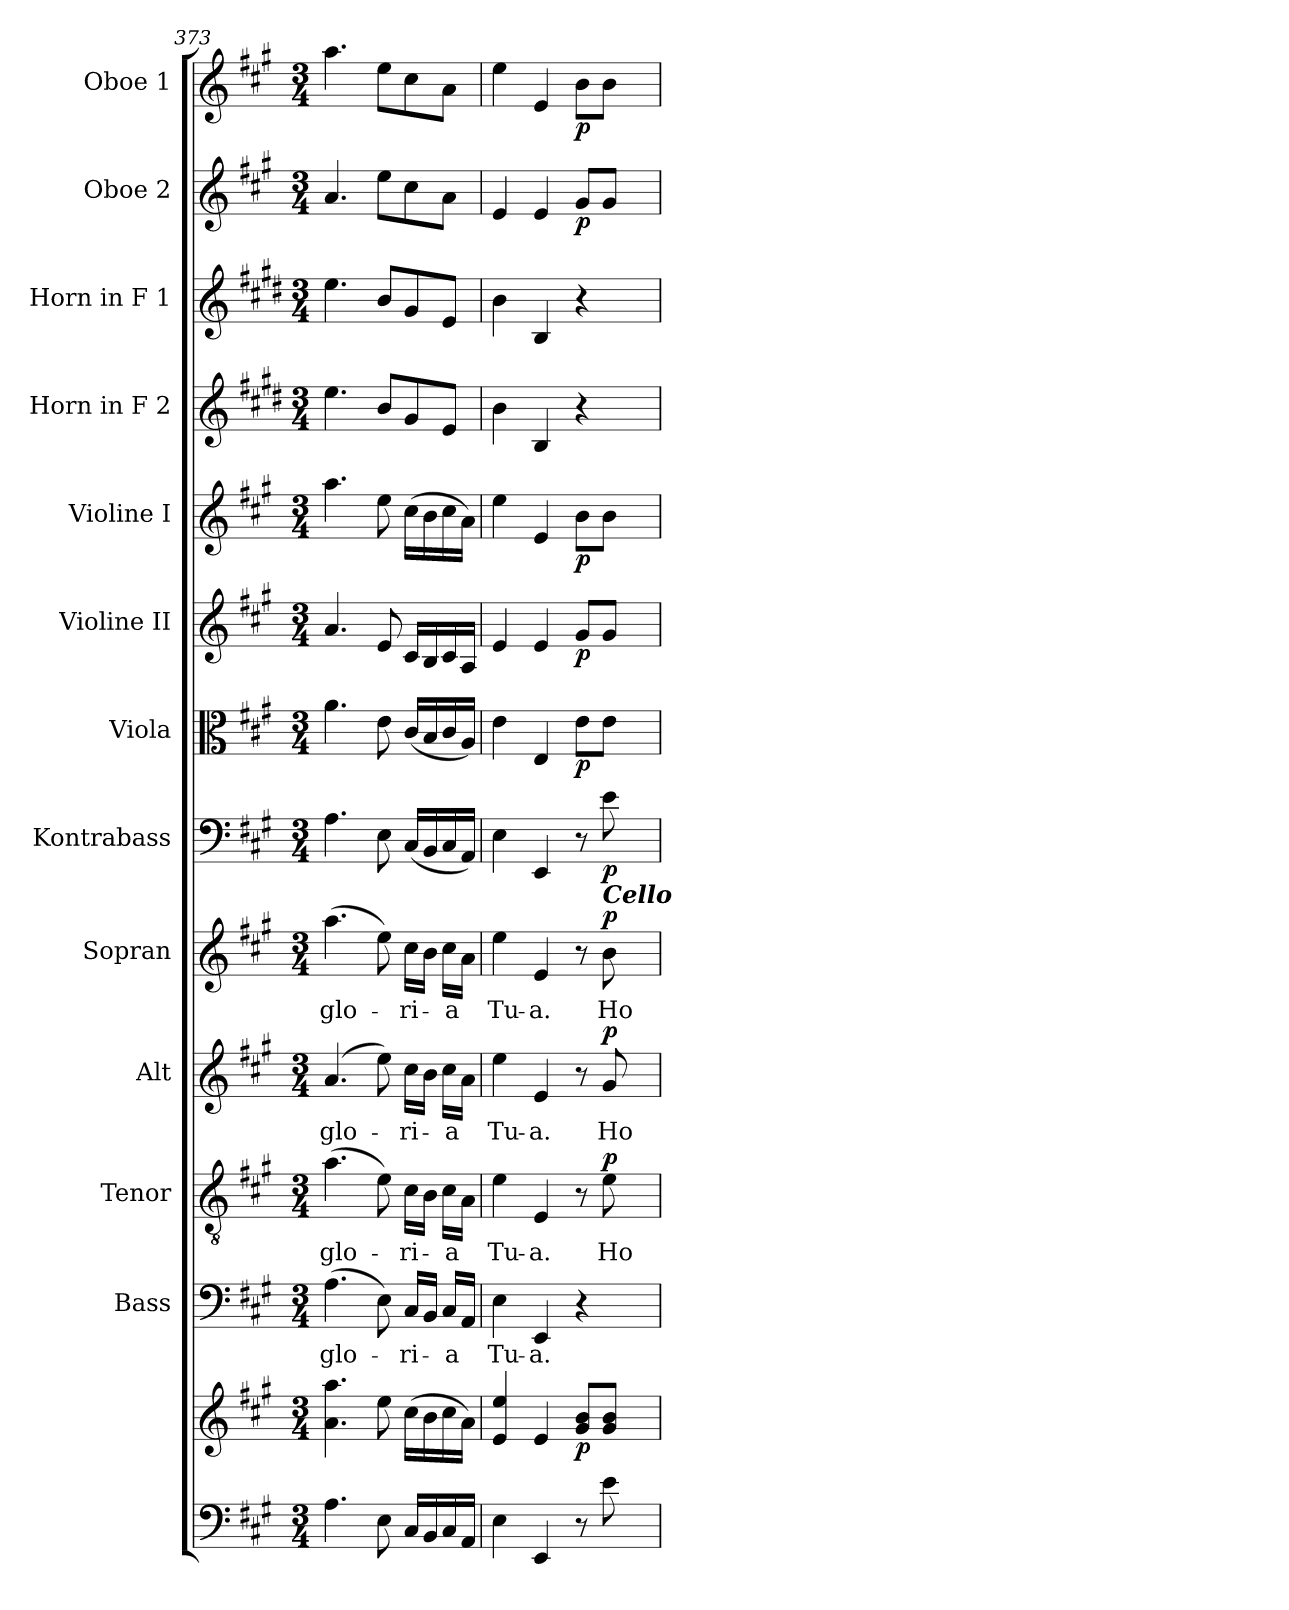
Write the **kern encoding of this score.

**kern	**kern	**dynam	**kern	**text	**kern	**text	**dynam	**kern	**text	**dynam	**kern	**text	**dynam	**kern	**dynam	**kern	**dynam	**kern	**dynam	**kern	**dynam	**kern	**kern	**kern	**dynam	**kern	**dynam
*part13	*part13	*part13	*part12	*part12	*part11	*part11	*part11	*part10	*part10	*part10	*part9	*part9	*part9	*part8	*part8	*part7	*part7	*part6	*part6	*part5	*part5	*part4	*part3	*part2	*part2	*part1	*part1
*staff14	*staff13	*staff13/14	*staff12	*staff12	*staff11	*staff11	*staff11	*staff10	*staff10	*staff10	*staff9	*staff9	*staff9	*staff8	*staff8	*staff7	*staff7	*staff6	*staff6	*staff5	*staff5	*staff4	*staff3	*staff2	*staff2	*staff1	*staff1
*	*	*	*I"Bass	*	*I"Tenor	*	*	*I"Alt	*	*	*I"Sopran	*	*	*I"Kontrabass	*	*I"Viola	*	*I"Violine II	*	*I"Violine I	*	*I"Horn in F 2	*I"Horn in F 1	*I"Oboe 2	*	*I"Oboe 1	*
*	*	*	*I'B.	*	*I'T.	*	*	*I'A.	*	*	*I'S.	*	*	*I'Kb.	*	*I'Vla.	*	*I'Vl. II	*	*I'Vl. I	*	*	*	*I'Ob.. 2	*	*I'Ob. 1	*
!!LO:PB:g=z
*clefF4	*clefG2	*	*clefF4	*	*clefGv2	*	*	*clefG2	*	*	*clefG2	*	*	*clefF4	*	*clefC3	*	*clefG2	*	*clefG2	*	*clefG2	*clefG2	*clefG2	*	*clefG2	*
*	*	*	*	*	*	*	*	*	*	*	*	*	*	*ITrd7c12	*	*	*	*	*	*	*	*ITrd4c7	*ITrd4c7	*	*	*	*
*k[f#c#g#]	*k[f#c#g#]	*	*k[f#c#g#]	*	*k[f#c#g#]	*	*	*k[f#c#g#]	*	*	*k[f#c#g#]	*	*	*k[f#c#g#]	*	*k[f#c#g#]	*	*k[f#c#g#]	*	*k[f#c#g#]	*	*k[f#c#g#]	*k[f#c#g#]	*k[f#c#g#]	*	*k[f#c#g#]	*
*A:	*A:	*	*A:	*	*A:	*	*	*A:	*	*	*A:	*	*	*A:	*	*A:	*	*A:	*	*A:	*	*A:	*A:	*A:	*	*A:	*
*M3/4	*M3/4	*	*M3/4	*	*M3/4	*	*	*M3/4	*	*	*M3/4	*	*	*M3/4	*	*M3/4	*	*M3/4	*	*M3/4	*	*M3/4	*M3/4	*M3/4	*	*M3/4	*
=373	=373	=373	=373	=373	=373	=373	=373	=373	=373	=373	=373	=373	=373	=373	=373	=373	=373	=373	=373	=373	=373	=373	=373	=373	=373	=373	=373
!	!	!	!	!LO:LY:b	!	!LO:LY:b	!	!	!LO:LY:b	!	!	!LO:LY:b	!	!	!	!	!	!	!	!	!	!	!	!	!	!	!
4.A\	4.a\ 4.aa\	.	(>4.A\	glo-	(>4.a\	glo-	.	(4.a/	glo-	.	(>4.aa\	glo-	.	4.AA\	.	4.a\	.	4.a/	.	4.aa\	.	4.a\	4.a\	4.a/	.	4.aa\	.
8E\	8ee\	.	8E\)	.	8e\)	.	.	8ee\)	.	.	8ee\)	.	.	8EE\	.	8e\	.	8e/	.	8ee\	.	8e/L	8e/L	8ee\L	.	8ee\L	.
!	!	!	!	!LO:LY:b	!	!LO:LY:b	!	!	!LO:LY:b	!	!	!LO:LY:b	!	!	!	!	!	!	!	!	!	!	!	!	!	!	!
16C#/LL	(>16cc#\LL	.	16C#/LL	-ri-	16c#\LL	-ri-	.	16cc#\LL	-ri-	.	16cc#\LL	-ri-	.	(<16CC#/LL	.	(<16c#/LL	.	16c#/LL	.	(>16cc#\LL	.	8c#/	8c#/	8cc#\	.	8cc#\	.
16BB/	16b\	.	16BB/JJ	.	16B\JJ	.	.	16b\JJ	.	.	16b\JJ	.	.	16BBB/	.	16B/	.	16B/	.	16b\	.	.	.	.	.	.	.
!	!	!	!	!LO:LY:b	!	!LO:LY:b	!	!	!LO:LY:b	!	!	!LO:LY:b	!	!	!	!	!	!	!	!	!	!	!	!	!	!	!
16C#/	16cc#\	.	16C#/LL	-a	16c#\LL	-a	.	16cc#\LL	-a	.	16cc#\LL	-a	.	16CC#/	.	16c#/	.	16c#/	.	16cc#\	.	8A/J	8A/J	8a\J	.	8a\J	.
16AA/JJ	16a\JJ)	.	16AA/JJ	.	16A\JJ	.	.	16a\JJ	.	.	16a\JJ	.	.	16AAA/JJ)	.	16A/JJ)	.	16A/JJ	.	16a\JJ)	.	.	.	.	.	.	.
=374	=374	=374	=374	=374	=374	=374	=374	=374	=374	=374	=374	=374	=374	=374	=374	=374	=374	=374	=374	=374	=374	=374	=374	=374	=374	=374	=374
!	!	!	!	!LO:LY:b	!	!LO:LY:b	!	!	!LO:LY:b	!	!	!LO:LY:b	!	!	!	!	!	!	!	!	!	!	!	!	!	!	!
4E\	4e/ 4ee/	.	4E\	Tu-	4e\	Tu-	.	4ee\	Tu-	.	4ee\	Tu-	.	4EE\	.	4e\	.	4e/	.	4ee\	.	4e\	4e\	4e/	.	4ee\	.
!	!	!	!	!LO:LY:b	!	!LO:LY:b	!	!	!LO:LY:b	!	!	!LO:LY:b	!	!	!	!	!	!	!	!	!	!	!	!	!	!	!
4EE/	4e/	.	4EE/	-a.	4E/	-a.	.	4e/	-a.	.	4e/	-a.	.	4EEE/	.	4E/	.	4e/	.	4e/	.	4E/	4E/	4e/	.	4e/	.
!	!	!LO:DY:b	!	!	!	!	!	!	!	!	!	!	!	!	!	!	!LO:DY:b	!	!LO:DY:b	!	!LO:DY:b	!	!	!	!LO:DY:b	!	!LO:DY:b
8r	8g#/ 8b/L	p	4r	.	8r	.	.	8r	.	.	8r	.	.	8r	.	8e\L	p	8g#/L	p	8b\L	p	4r	4r	8g#/L	p	8b\L	p
!	!	!	!	!	!	!	!	!	!	!	!	!	!	!LO:TX:b:Bi:t=Cello	!	!	!	!	!	!	!	!	!	!	!	!	!
!	!	!	!	!	!	!LO:LY:b	!LO:DY:a	!	!LO:LY:b	!LO:DY:a	!	!LO:LY:b	!LO:DY:a	!	!LO:DY:b	!	!	!	!	!	!	!	!	!	!	!	!
8e\	8g#/ 8b/J	.	.	.	8e\	Ho-	p	8g#/	Ho-	p	8b\	Ho-	p	8E\	p	8e\J	.	8g#/J	.	8b\J	.	.	.	8g#/J	.	8b\J	.
=	=	=	=	=	=	=	=	=	=	=	=	=	=	=	=	=	=	=	=	=	=	=	=	=	=	=	=
*-	*-	*-	*-	*-	*-	*-	*-	*-	*-	*-	*-	*-	*-	*-	*-	*-	*-	*-	*-	*-	*-	*-	*-	*-	*-	*-	*-
